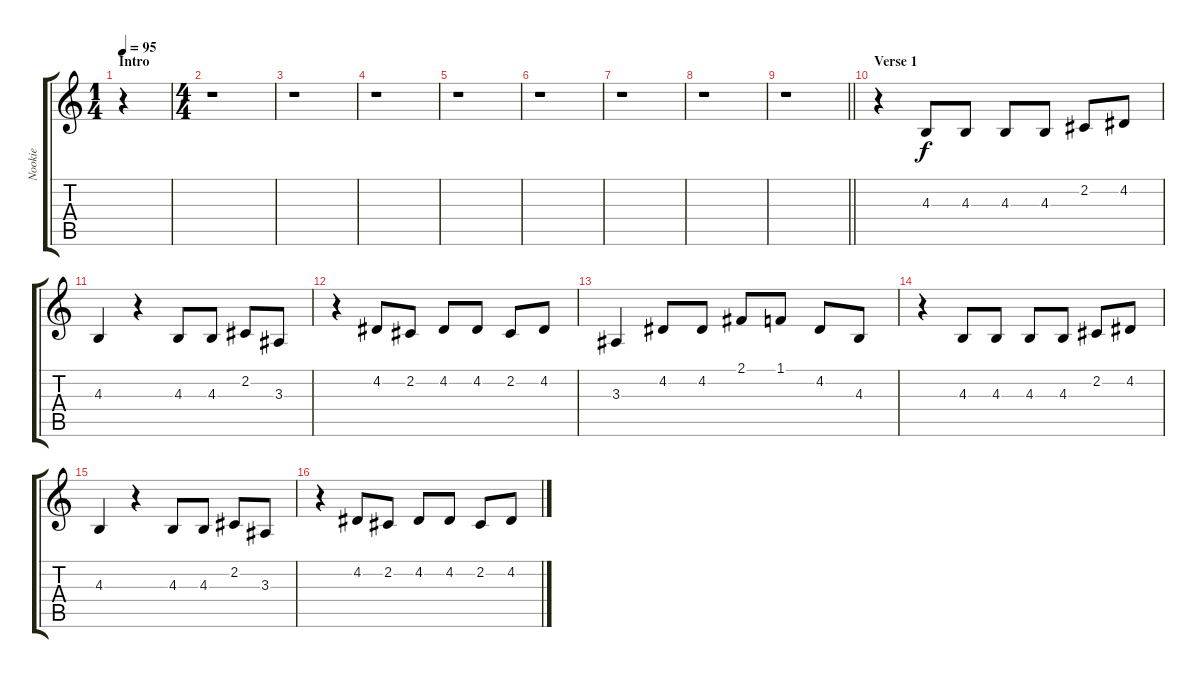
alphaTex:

\track ("Nookie" "Nookie") {instrument acousticgrandpiano}
\staff {score tabs}
\tuning (E4 B3 G3 D3 A2 E2) {hide}
\ts (1 4)
\section ("" "Intro")
\tempo 95
\clef g2
\ks c
r.4{dy f instrument acousticgrandpiano} |
\ts (4 4)
r.1 |
r.1 |
r.1 |
r.1 |
r.1 |
r.1 |
r.1 |
\barLineRight lightlight
r.1 |
\section ("" "Verse 1")
r.4 4.3.8 4.3.8 4.3.8 4.3.8 2.2.8 4.2.8 |
4.3.4 r.4 4.3.8 4.3.8 2.2.8 3.3.8 |
r.4 4.2.8 2.2.8 4.2.8 4.2.8 2.2.8 4.2.8 |
3.3.4 4.2.8 4.2.8 2.1.8 1.1.8 4.2.8 4.3.8 |
r.4 4.3.8 4.3.8 4.3.8 4.3.8 2.2.8 4.2.8 |
4.3.4 r.4 4.3.8 4.3.8 2.2.8 3.3.8 |
r.4 4.2.8 2.2.8 4.2.8 4.2.8 2.2.8 4.2.8
